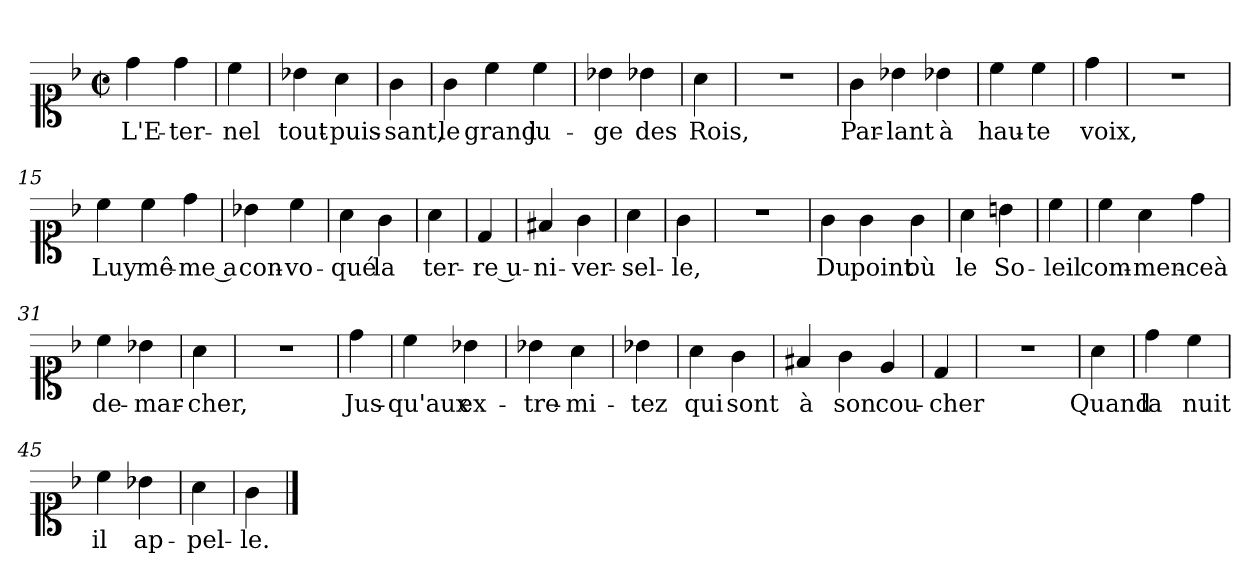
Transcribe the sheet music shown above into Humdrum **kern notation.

**kern	**text
*part1	*part1
*staff1	*staff1
*clefC1	*
*k[b-]	*
*F:	*
*M2/2	*
*met(c|)	*
=1	=1
4dd	L'E-
4dd	-ter-
=2	=2
4cc	-nel
=3	=3
4b-X	tout -
4a	puis-
=4	=4
4g	-sant,
=5	=5
4g	le
4cc	grand
4cc	ju-
=7	=7
4b-X	-ge
4b-X	des
=8	=8
4a	Rois,
=9	=9
1r	.
=10	=10
4g	Par-
4b-X	-lant
4b-X	à
=12	=12
4cc	hau-
4cc	-te
=13	=13
4dd	voix,
=14	=14
1r	.
=15	=15
4cc	Luy
4cc	mê-
4dd	-me a
=17	=17
4b-X	con-
4cc	-vo-
=18	=18
4a	-qué
4g	la
=19	=19
4a	ter-
=20	=20
4d	-re u-
=21	=21
4f#X	-ni-
4g	-ver-
=22	=22
4a	-sel-
=23	=23
4g	-le,
=24	=24
1r	.
=25	=25
4g	Du
4g	point
4g	où
=27	=27
4a	le
4b	So-
=28	=28
4cc	-leil
=29	=29
4cc	com-
4a	-men-
4dd	-ceà
=31	=31
4cc	de-
4b-X	-mar-
=32	=32
4a	-cher,
=33	=33
1r	.
=34	=34
4dd	Jus-
=35	=35
4cc	-qu'aux
4b-X	ex-
=36	=36
4b-X	-tre-
4a	-mi-
=37	=37
4b-X	-tez
=38	=38
4a	qui
4g	sont
=39	=39
4f#X	à
4g	son
4e	cou-
=41	=41
4d	-cher
=42	=42
1r	.
=43	=43
4a	Quand
=44	=44
4dd	la
4cc	nuit
=45	=45
4cc	il
4b-X	ap-
=46	=46
4a	-pel-
=47	=47
4g	-le.
==	==
*-	*-
